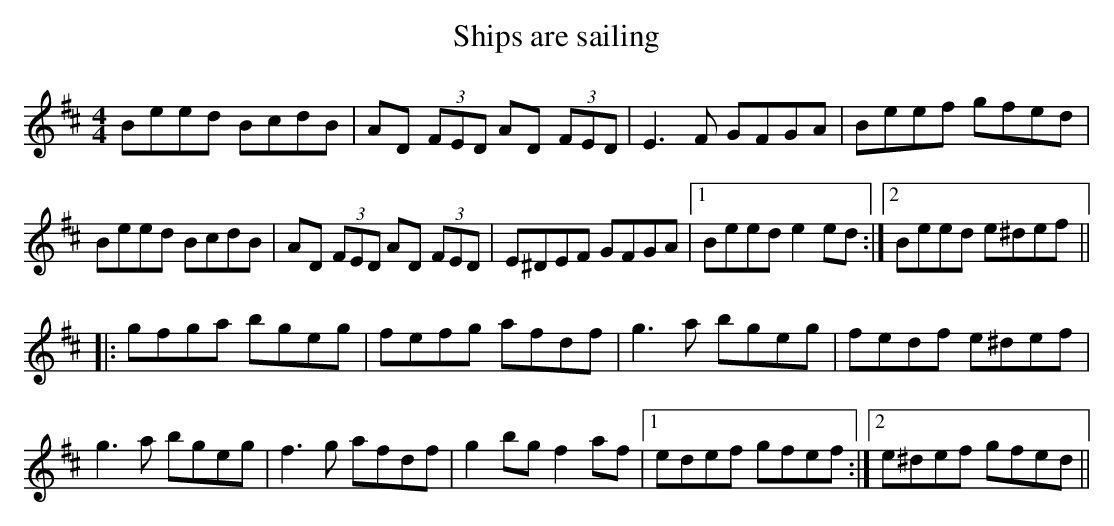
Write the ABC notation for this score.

X:1
T:Ships are sailing
M:4/4
L:1/8
K:Edor
Beed BcdB|AD (3FED AD (3FED|E3 F GFGA|Beef gfed|
Beed BcdB|AD (3FED AD (3FED|E^DEF GFGA|1 Beed e2ed:|2 Beed e^def||
|:gfga bgeg|fefg afdf|g3 a bgeg|fedf e^def|
g3 a bgeg|f3 g afdf|g2 bg f2 af|1 edef gfef:|2 e^def gfed||
